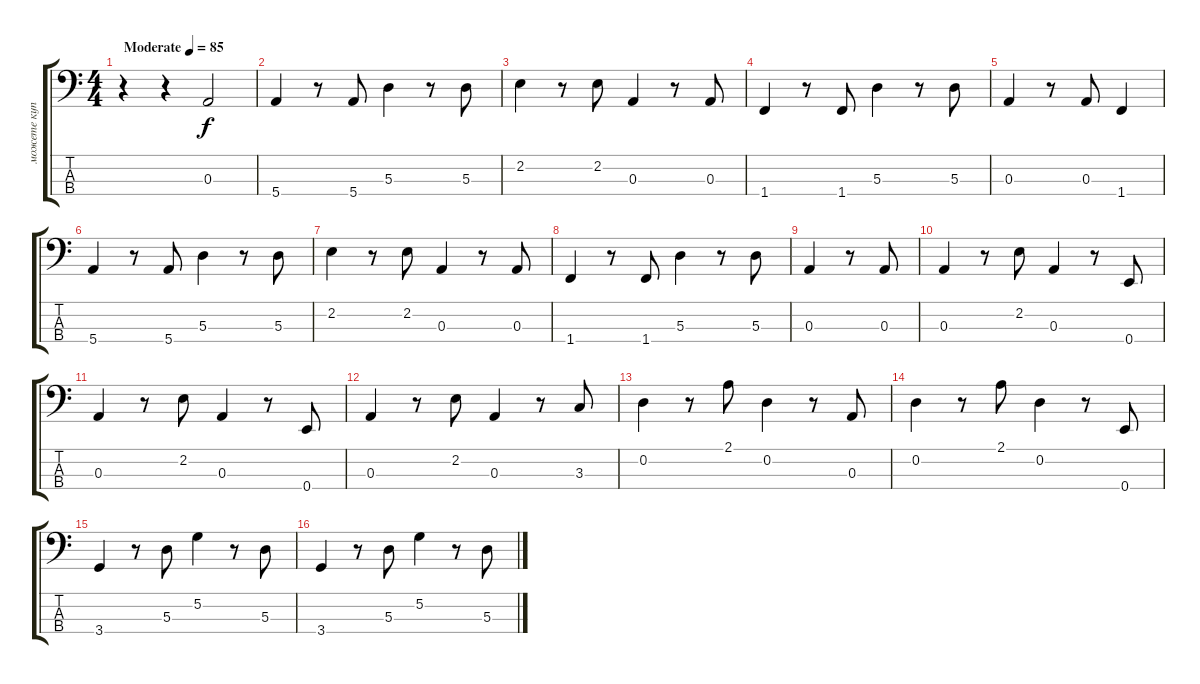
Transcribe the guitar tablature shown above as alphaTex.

\track ("можете купить" "можете куп") {instrument electricbassfinger}
\staff {score tabs}
\tuning (G2 D2 A1 E1) {hide}
\ts (4 4)
\tempo (85 "Moderate")
\clef f4
\ks c
r.4{dy f instrument electricbassfinger} r.4 0.3.2 |
5.4.4 r.8 5.4.8 5.3.4 r.8 5.3.8 |
2.2.4 r.8 2.2.8 0.3.4 r.8 0.3.8 |
1.4.4 r.8 1.4.8 5.3.4 r.8 5.3.8 |
0.3.4 r.8 0.3.8 1.4.4 |
5.4.4 r.8 5.4.8 5.3.4 r.8 5.3.8 |
2.2.4 r.8 2.2.8 0.3.4 r.8 0.3.8 |
1.4.4 r.8 1.4.8 5.3.4 r.8 5.3.8 |
0.3.4 r.8 0.3.8 |
0.3.4 r.8 2.2.8 0.3.4 r.8 0.4.8 |
0.3.4 r.8 2.2.8 0.3.4 r.8 0.4.8 |
0.3.4 r.8 2.2.8 0.3.4 r.8 3.3.8 |
0.2.4 r.8 2.1.8 0.2.4 r.8 0.3.8 |
0.2.4 r.8 2.1.8 0.2.4 r.8 0.4.8 |
3.4.4 r.8 5.3.8 5.2.4 r.8 5.3.8 |
3.4.4 r.8 5.3.8 5.2.4 r.8 5.3.8
